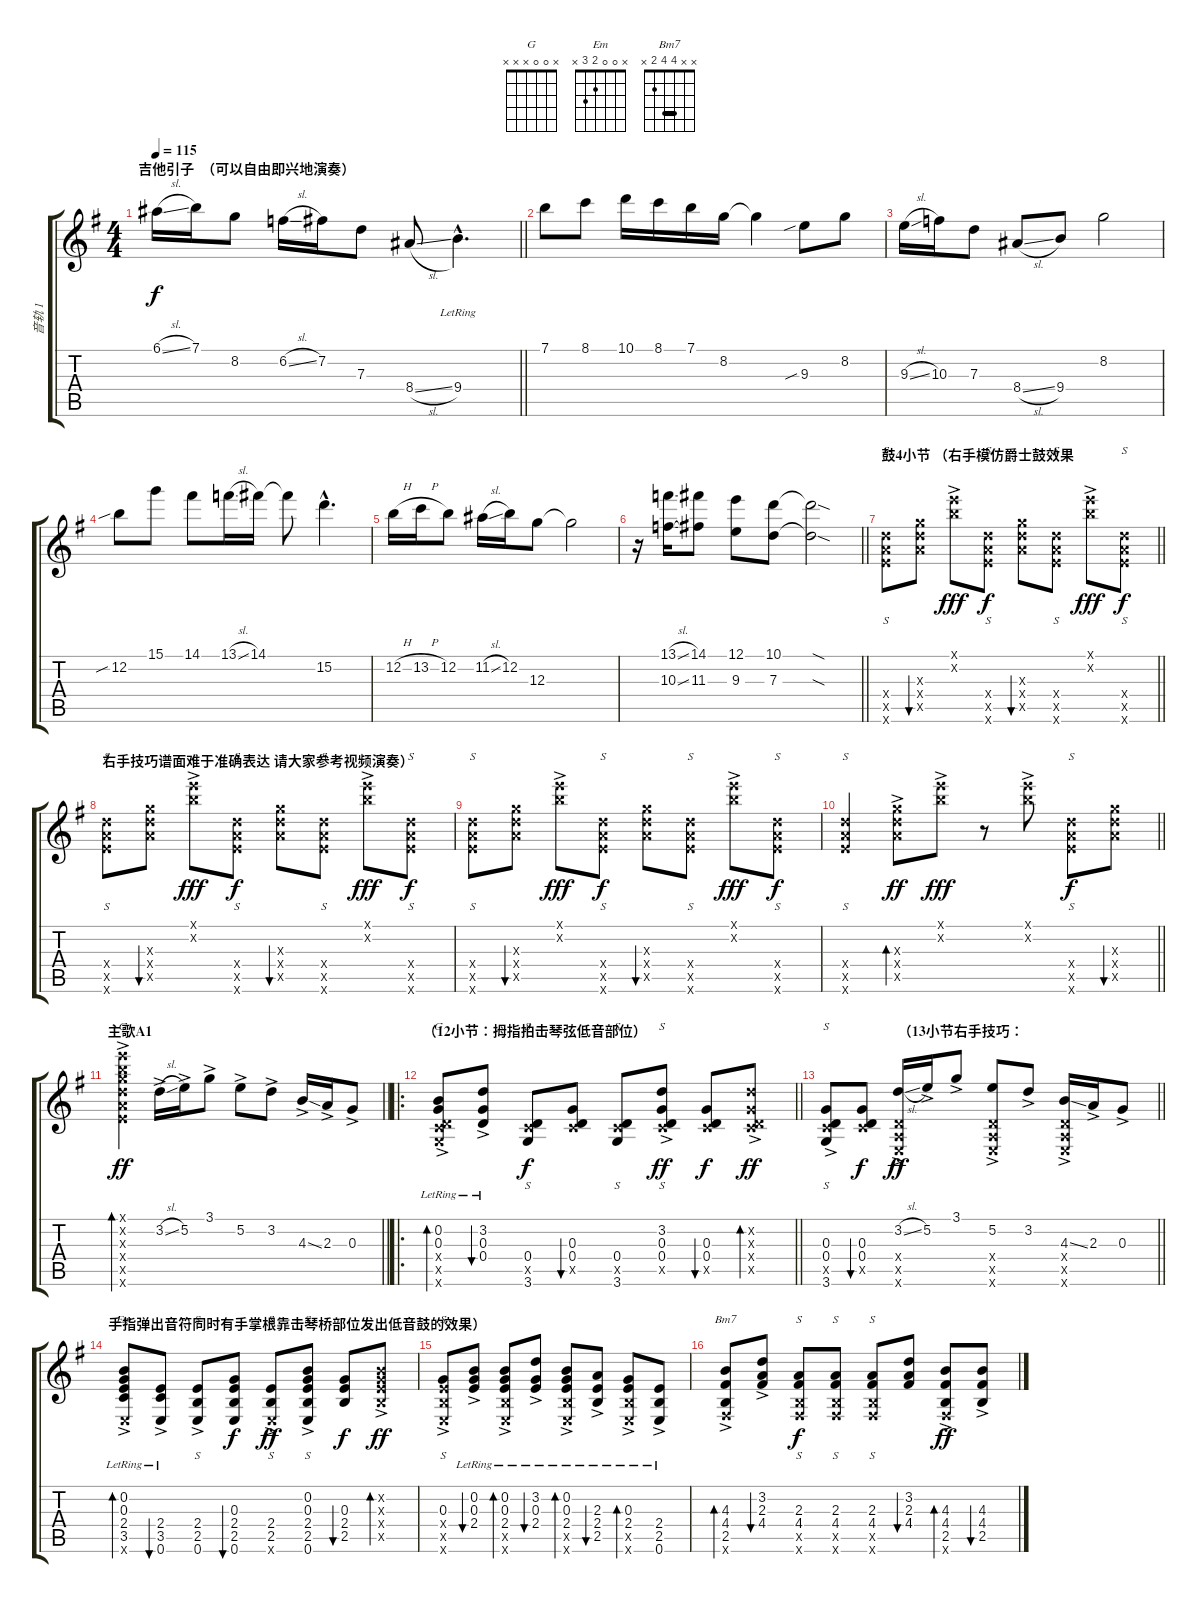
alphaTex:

\track ("音轨 1" "音轨 1") {instrument acousticguitarsteel}
\staff {score tabs}
\tuning (E4 B3 G3 D3 A2 E2) {hide}
\chord ("G" x x 0 0 x 3)
\chord ("G" x 0 0 x x x)
\chord ("Em" x 0 0 2 3 x)
\chord ("Bm7" x x 4 4 2 x) {barre 4}
\ts (4 4)
\section ("" "吉他引子  （可以自由即兴地演奏）")
\tempo 115
\clef g2
\barLineRight lightlight
\ks g
6.1{sl}.16{dy f instrument acousticguitarsteel} 7.1.16 8.2.8 6.2{sl}.16 7.2.16 7.3.8 8.4{sl}.8 9.4{hac lr}.4{d} |
\section ("" "")
7.1.8 8.1.8 10.1.16 8.1.16 7.1.16 8.2.16 8.2{t}.4 9.3{sib}.8 8.2.8 |
9.3{sl}.16 10.3.16 7.3.8 8.4{sl}.8 9.4.8 8.2.2 |
12.2{sib}.8 15.1.8 14.1.8 13.1{sl}.16 14.1.16 14.1{t}.8 15.2{hac}.4{d} |
12.2{h}.16 13.2{h}.16 12.2.8 11.2{sl}.16 12.2.16 12.3.8 12.3{t}.2 |
\barLineRight lightlight
r.16 (13.1{sl} 10.3{sl}).16 (14.1 11.3).8 (12.1 9.3).8 (10.1 7.3).8 (10.1{sod t} 7.3{sod t}).2 |
\section ("" "鼓4小节 （右手模仿爵士鼓效果")
\barLineRight lightlight
(12.4{x} 12.5{x} 12.6{x}).8{s} (12.3{x} 12.4{x} 12.5{x}).8{bu 30} (12.1{ac x} 12.2{x}).8{dy fff} (12.4{x} 12.5{x} 12.6{x}).8{s dy f} (12.3{x} 12.4{x} 12.5{x}).8{bu 30} (12.4{x} 12.5{x} 12.6{x}).8{s} (12.1{ac x} 12.2{x}).8{dy fff} (12.4{x} 12.5{x} 12.6{x}).8{s dy f} |
\section ("" "右手技巧谱面难于准确表达 请大家参考视频演奏）")
(12.4{x} 12.5{x} 12.6{x}).8{s} (12.3{x} 12.4{x} 12.5{x}).8{bu 30} (12.1{ac x} 12.2{x}).8{dy fff} (12.4{x} 12.5{x} 12.6{x}).8{s dy f} (12.3{x} 12.4{x} 12.5{x}).8{bu 30} (12.4{x} 12.5{x} 12.6{x}).8{s} (12.1{ac x} 12.2{x}).8{dy fff} (12.4{x} 12.5{x} 12.6{x}).8{s dy f} |
(12.4{x} 12.5{x} 12.6{x}).8{s} (12.3{x} 12.4{x} 12.5{x}).8{bu 30} (12.1{ac x} 12.2{x}).8{dy fff} (12.4{x} 12.5{x} 12.6{x}).8{s dy f} (12.3{x} 12.4{x} 12.5{x}).8{bu 30} (12.4{x} 12.5{x} 12.6{x}).8{s} (12.1{ac x} 12.2{x}).8{dy fff} (12.4{x} 12.5{x} 12.6{x}).8{s dy f} |
\barLineRight lightlight
(12.4{x} 12.5{x} 12.6{x}).4{s} (12.3{x} 12.4{x} 12.5{ac x}).8{bd 240 dy ff} (12.1{ac x} 12.2{x}).8{dy fff} r.8 (12.1{ac x} 12.2{x}).8 (12.4{x} 12.5{x} 12.6{x}).8{s dy f} (12.3{x} 12.4{x} 12.5{x}).8{bu 30} |
\section ("" "主歌A1")
\barLineRight lightlight
(12.1{x} 12.2{ac x} 12.3{ac x} 12.4{ac x} 12.5{ac x} 12.6{ac x}).4{bd 120 ch "G" dy ff} 3.2{sl ac}.16 5.2{ac}.16 3.1{ac}.8 5.2{ac}.8 3.2{ac}.8 4.3{ss ac}.16 2.3{ac}.16 0.3{ac}.8 |
\ro
\section ("" "（12小节：拇指拍击琴弦低音部位）")
\barLineRight lightlight
(0.2{ac lr} 0.3 0.4{x} 3.5{x} 3.6{x}).8{bd 30 ch "G"} (3.2{ac lr} 0.3 0.4).8{bu 30} (0.4 3.5{x} 3.6).8{s dy f} (0.3 0.4 3.5{x}).8{bu 30} (0.4 3.5{x} 3.6).8{s} (3.2{ac} 0.3{ac} 0.4{ac} 3.5{ac x}).8{s dy ff} (0.3 0.4 3.5{x}).8{bu 30 dy f} (3.2{ac x} 0.3{ac x} 0.4{ac x} 3.5{ac x}).8{bd 30 dy ff} |
\section ("" "                      （13小节右手技巧：")
\barLineRight lightlight
(0.3{ac} 0.4 3.5{x} 3.6{ac}).8{s} (0.3 0.4 3.5{x}).8{bu 30 dy f} (3.2{sl ac} 0.4{x} 0.5{x} 0.6{x}).16{dy ff} 5.2{ac}.16 3.1{ac}.8 (5.2{ac} 0.4{x} 0.5{x} 0.6{x}).8 3.2{ac}.8 (4.3{ss ac} 0.4{x} 0.5{x} 0.6{x}).16 2.3{ac}.16 0.3{ac}.8 |
\section ("" "手指弹出音符同时有手掌根靠击琴桥部位发出低音鼓的效果）")
(0.2{ac lr} 0.3 2.4 3.5 0.6{ac x}).8{bd 30 ch "Em"} (2.4{ac lr} 3.5 0.6).8{bu 30} (2.4{ac} 2.5 0.6).8{s} (0.3 2.4 2.5 0.6).8{bu 30 dy f} (2.4 2.5 0.6{ac x}).8{s dy ff} (0.2 0.3{ac} 2.4{ac} 2.5{ac} 0.6).8{s} (0.3 2.4 2.5).8{bu 30 dy f} (0.2{x} 0.3{ac x} 2.4{ac x} 2.5{ac x}).8{bd 30 dy ff} |
(0.3 2.4{x} 2.5{x} 0.6{ac x}).8{s} (0.2{ac lr} 0.3 2.4).8{bu 30} (0.2{ac lr} 0.3 2.4 2.5{x} 0.6{x}).8{bd 30} (3.2{ac lr} 0.3 2.4).8{bu 30} (0.2{ac lr} 0.3 2.4 2.5{x} 0.6{x}).8{bd 30} (2.3{ac lr} 2.4 2.5).8{bu 30} (0.3{ac lr} 2.4 2.5{x} 0.6{x}).8{bd 30} (2.4{ac lr} 2.5 0.6).8 |
(4.3{ac} 4.4 2.5 2.6{ac x}).8{bd 30 ch "Bm7"} (3.2{ac} 2.3 4.4).8{bu 30} (2.3 4.4 2.5{x} 2.6{x}).8{s dy f} (2.3 4.4 2.5{x} 2.6{x}).8{s} (2.3 4.4 2.5{x} 2.6{x}).8{s} (3.2 2.3 4.4).8{bu 30} (4.3{ac} 4.4 2.5 2.6{ac x}).8{bd 30 dy ff} (4.3{ac} 4.4 2.5).8{bu 30}
